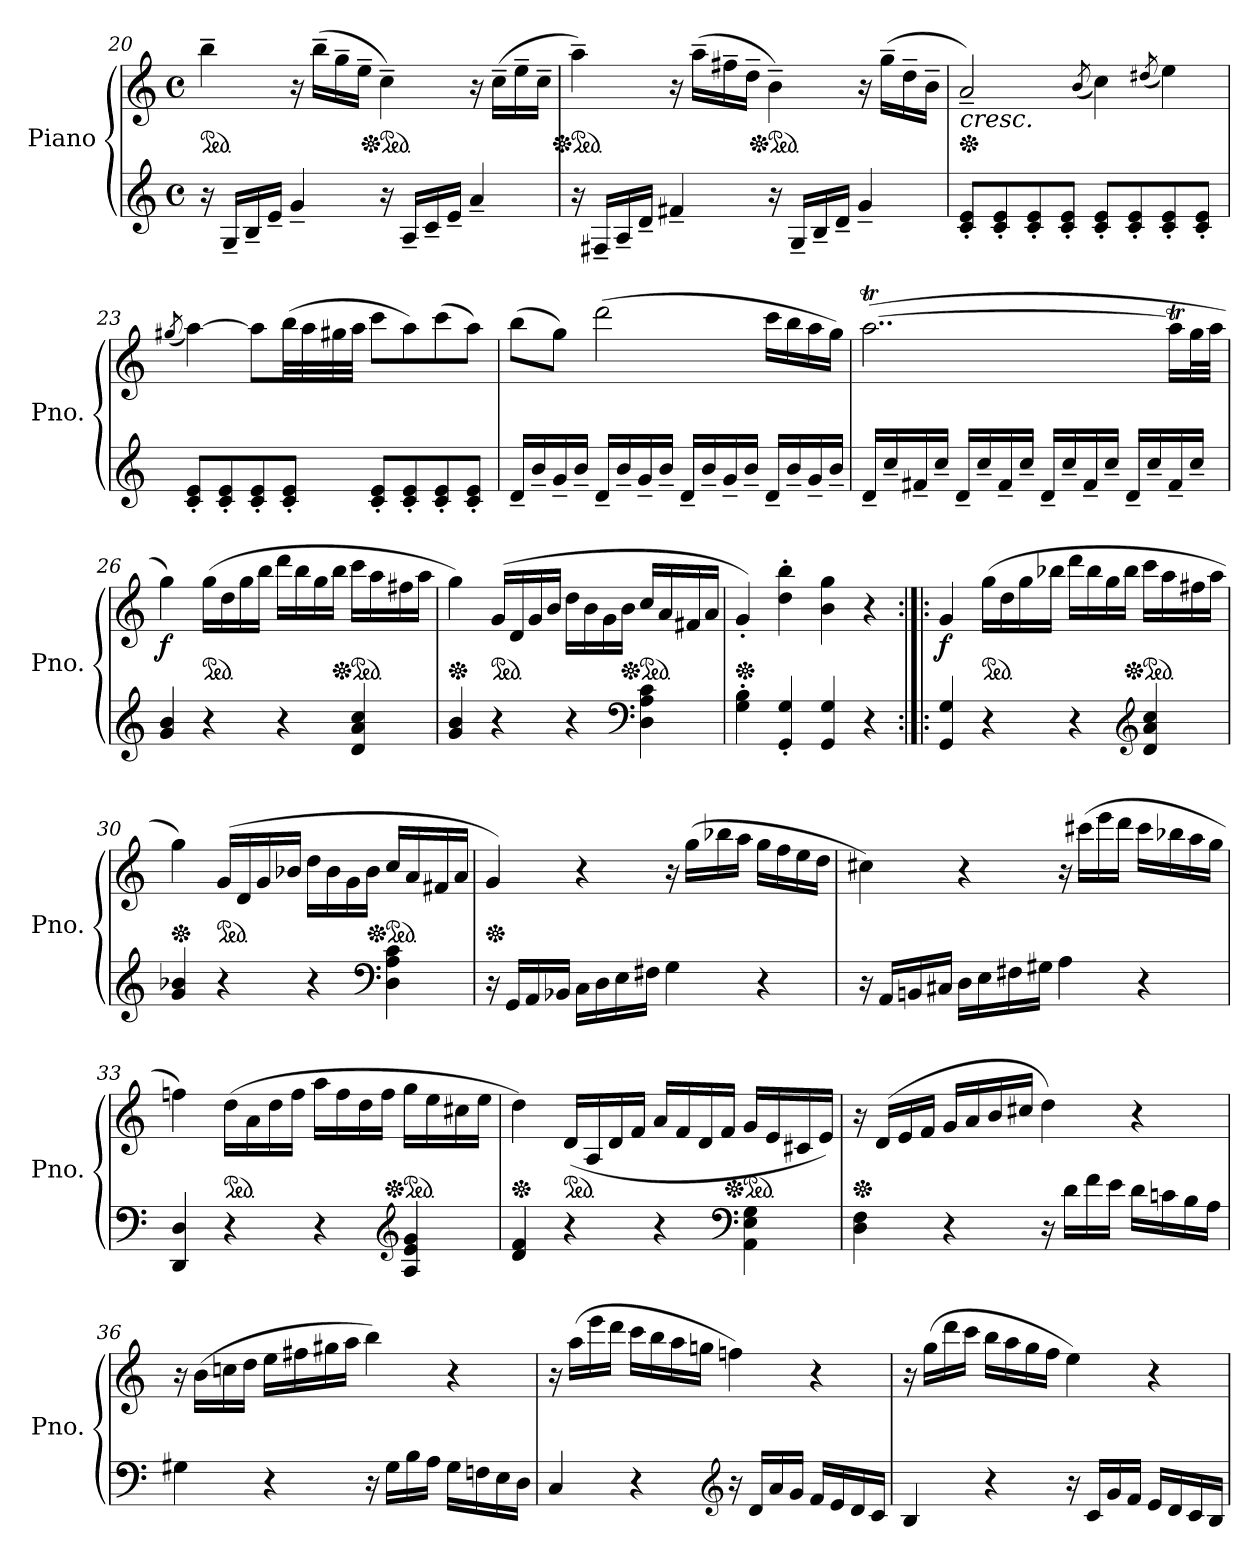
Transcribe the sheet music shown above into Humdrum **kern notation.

**kern	**kern	**dynam
*part1	*part1	*part1
*staff2	*staff1	*staff1/2
*I"Piano	*	*
*I'Pno.	*	*
!!LO:LB:g=z
*clefG2	*clefG2	*
*k[]	*k[]	*
*M4/4	*M4/4	*
*met(c)	*met(c)	*
*	*ped	*
=20	=20	=20
16r	4bb~\	.
16G~/LL	.	.
16B~/	.	.
16e~/JJ	.	.
4g~/	16r	.
.	(>16bb~\LL	.
.	16gg~\	.
.	16ee~\JJ	.
*	*Xped	*
*	*ped	*
16r	4cc~\)	.
16A~/LL	.	.
16c~/	.	.
16e~/JJ	.	.
4a~/	16r	.
.	(>16cc~\LL	.
.	16ee~\	.
.	16cc~\JJ	.
=21	=21	=21
*	*Xped	*
*	*ped	*
16r	4aa~\)	.
16F#X~/LL	.	.
16A~/	.	.
16d~/JJ	.	.
4f#X~/	16r	.
.	(>16aa~\LL	.
.	16ff#X~\	.
.	16dd~\JJ	.
*	*Xped	*
*	*ped	*
16r	4b~\)	.
16G~/LL	.	.
16B~/	.	.
16d~/JJ	.	.
4g~/	16r	.
.	(>16gg~\LL	.
.	16dd~\	.
.	16b~\JJ	.
=22	=22	=22
*	*Xped	*
!	!LO:TX:b:i:t=cresc.	!
8c/' 8e/'L	2a~/)	.
8c/' 8e/'	.	.
8c/' 8e/'	.	.
8c/' 8e/'J	.	.
.	(<8qb/	.
8c/' 8e/'L	4cc\)	.
8c/' 8e/'	.	.
.	(<8qdd#X/	.
8c/' 8e/'	4ee\)	.
8c/' 8e/'J	.	.
!!LO:LB:g=z
=23	=23	=23
.	(<8qgg#X/	.
8c/' 8e/'L	[4aa\)	.
8c/' 8e/'	.	.
8c/' 8e/'	8aa\L]	.
8c/' 8e/'J	(>32bb\LL	.
.	32aa\	.
.	32gg#\	.
.	32aa\JJJ	.
8c/' 8e/'L	8ccc\L	.
8c/' 8e/'	8aa\)	.
8c/' 8e/'	(>8ccc\	.
8c/' 8e/'J	8aa\J)	.
=24	=24	=24
16d~/LL	(>8bb\L	.
16b~/	.	.
16g~/	8gg\J)	.
16b~/JJ	.	.
16d~/LL	(>2ddd\	.
16b~/	.	.
16g~/	.	.
16b~/JJ	.	.
16d~/LL	.	.
16b~/	.	.
16g~/	.	.
16b~/JJ	.	.
16d~/LL	16ccc\LL	.
16b~/	16bb\	.
16g~/	16aa\	.
16b~/JJ	16gg\JJ)	.
!!LO:LB:g=z
=25	=25	=25
16d~/LL	(>[2..aaT\	.
16cc~/	.	.
16f#X~/	.	.
16cc~/JJ	.	.
16d~/LL	.	.
16cc~/	.	.
16f#~/	.	.
16cc~/JJ	.	.
16d~/LL	.	.
16cc~/	.	.
16f#~/	.	.
16cc~/JJ	.	.
16d~/LL	.	.
16cc~/	.	.
16f#~/	16aaT\LL]	.
16cc~/JJ	32gg\L	.
.	32aa\JJJ	.
=26	=26	=26
!	!	!LO:DY:b
4g/ 4b/	4gg\)	f
*	*ped	*
4r	(>16gg\LL	.
.	16dd\	.
.	16gg\	.
.	16bb\JJ	.
4r	16ddd\LL	.
.	16bb\	.
.	16gg\	.
.	16bb\JJ	.
*	*Xped	*
*	*ped	*
4d/ 4a/ 4cc/	16ccc\LL	.
.	16aa\	.
.	16ff#X\	.
.	16aa\JJ	.
=27	=27	=27
*	*Xped	*
4g/ 4b/	4gg\)	.
*	*ped	*
4r	(>16g/LL	.
.	16d/	.
.	16g/	.
.	16b/JJ	.
4r	16dd\LL	.
.	16b\	.
.	16g\	.
.	16b\JJ	.
*clefF4	*	*
*	*Xped	*
*	*ped	*
4D\ 4A\ 4c\	16cc/LL	.
.	16a/	.
.	16f#X/	.
.	16a/JJ	.
!!LO:PB:g=z
=28	=28	=28
*	*Xped	*
4G\' 4B\'	4g'/)	.
4GG/' 4G/'	4dd\' 4bb\'	.
4GG/ 4G/	4b\ 4gg\	.
4r	4r	.
=29:|!|:	=29:|!|:	=29:|!|:
!	!	!LO:DY:b
4GG/ 4G/	4g/	f
*	*ped	*
4r	(>16gg\LL	.
.	16dd\	.
.	16gg\	.
.	16bb-X\JJ	.
4r	16ddd\LL	.
.	16bb-\	.
.	16gg\	.
.	16bb-\JJ	.
*clefG2	*	*
*	*Xped	*
*	*ped	*
4d/ 4a/ 4cc/	16ccc\LL	.
.	16aa\	.
.	16ff#X\	.
.	16aa\JJ	.
=30	=30	=30
*	*Xped	*
4g/ 4b-X/	4gg\)	.
*	*ped	*
4r	(>16g/LL	.
.	16d/	.
.	16g/	.
.	16b-X/JJ	.
4r	16dd\LL	.
.	16b-\	.
.	16g\	.
.	16b-\JJ	.
*clefF4	*	*
*	*Xped	*
*	*ped	*
4D\ 4A\ 4c\	16cc/LL	.
.	16a/	.
.	16f#X/	.
.	16a/JJ	.
!!LO:LB:g=z
=31	=31	=31
*	*Xped	*
16r	4g/)	.
16GG/LL	.	.
16AA/	.	.
16BB-X/JJ	.	.
16C\LL	4r	.
16D\	.	.
16E\	.	.
16F#X\JJ	.	.
4G\	16r	.
.	(>16gg\LL	.
.	16bb-X\	.
.	16aa\JJ	.
4r	16gg\LL	.
.	16ff\	.
.	16ee\	.
.	16dd\JJ	.
=32	=32	=32
16r	4cc#X\)	.
16AA/LL	.	.
16BBn/	.	.
16C#X/JJ	.	.
16D\LL	4r	.
16E\	.	.
16F#X\	.	.
16G#X\JJ	.	.
4A\	16r	.
.	(>16ccc#X\LL	.
.	16eee\	.
.	16ddd\JJ	.
4r	16ccc#\LL	.
.	16bb-X\	.
.	16aa\	.
.	16gg\JJ	.
!!LO:LB:g=z
=33	=33	=33
4DD/ 4D/	4ffn\)	.
*	*ped	*
4r	(>16dd\LL	.
.	16a\	.
.	16dd\	.
.	16ff\JJ	.
4r	16aa\LL	.
.	16ff\	.
.	16dd\	.
.	16ff\JJ	.
*clefG2	*	*
*	*Xped	*
*	*ped	*
4A/ 4e/ 4g/	16gg\LL	.
.	16ee\	.
.	16cc#X\	.
.	16ee\JJ	.
=34	=34	=34
*	*Xped	*
4d/ 4f/	4dd\)	.
*	*ped	*
4r	(>16d/LL	.
.	16A/	.
.	16d/	.
.	16f/JJ	.
4r	16a/LL	.
.	16f/	.
.	16d/	.
.	16f/JJ	.
*clefF4	*	*
*	*Xped	*
*	*ped	*
4AA\ 4E\ 4G\	16g/LL	.
.	16e/	.
.	16c#X/	.
.	16e/JJ)	.
=35	=35	=35
*	*Xped	*
4D\ 4F\	16r	.
.	(>16d/LL	.
.	16e/	.
.	16f/JJ	.
4r	16g/LL	.
.	16a/	.
.	16b/	.
.	16cc#X/JJ	.
16r	4dd\)	.
16d\LL	.	.
16f\	.	.
16e\JJ	.	.
16d\LL	4r	.
16cn\	.	.
16B\	.	.
16A\JJ	.	.
!!LO:LB:g=z
=36	=36	=36
4G#X\	16r	.
.	(>16b\LL	.
.	16ccn\	.
.	16dd\JJ	.
4r	16ee\LL	.
.	16ff#X\	.
.	16gg#X\	.
.	16aa\JJ	.
16r	4bb\)	.
16G#\LL	.	.
16B\	.	.
16A\JJ	.	.
16G#\LL	4r	.
16Fn\	.	.
16E\	.	.
16D\JJ	.	.
=37	=37	=37
4C/	16r	.
.	(>16aa\LL	.
.	16eee\	.
.	16ddd\JJ	.
4r	16ccc\LL	.
.	16bb\	.
.	16aa\	.
.	16ggn\JJ	.
*clefG2	*	*
16r	4ffn\)	.
16d/LL	.	.
16a/	.	.
16g/JJ	.	.
16f/LL	4r	.
16e/	.	.
16d/	.	.
16c/JJ	.	.
!!LO:LB:g=z
=38	=38	=38
4B/	16r	.
.	(>16gg\LL	.
.	16ddd\	.
.	16ccc\JJ	.
4r	16bb\LL	.
.	16aa\	.
.	16gg\	.
.	16ff\JJ	.
16r	4ee\)	.
16c/LL	.	.
16g/	.	.
16f/JJ	.	.
16e/LL	4r	.
16d/	.	.
16c/	.	.
16B/JJ	.	.
=	=	=
*-	*-	*-
